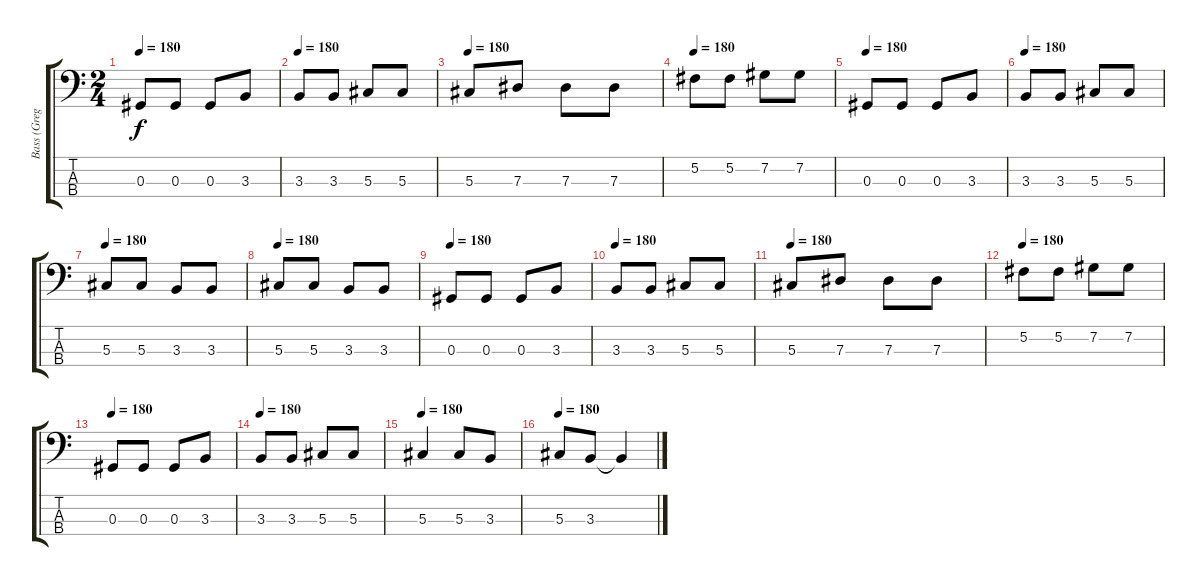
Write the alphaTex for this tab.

\track ("Bass (Greg Chaisson)" "Bass (Greg") {instrument electricbassfinger}
\staff {score tabs}
\tuning (Gb2 Db2 Ab1 Eb1) {hide}
\ts (2 4)
\tempo 180
\clef f4
\ks c
0.3.8{dy f} 0.3.8 0.3.8 3.3.8 |
\tempo 180
3.3.8 3.3.8 5.3.8 5.3.8 |
\tempo 180
5.3.8 7.3.8 7.3.8 7.3.8 |
\tempo 180
5.2.8 5.2.8 7.2.8 7.2.8 |
\tempo 180
0.3.8 0.3.8 0.3.8 3.3.8 |
\tempo 180
3.3.8 3.3.8 5.3.8 5.3.8 |
\tempo 180
5.3.8 5.3.8 3.3.8 3.3.8 |
\tempo 180
5.3.8 5.3.8 3.3.8 3.3.8 |
\tempo 180
0.3.8 0.3.8 0.3.8 3.3.8 |
\tempo 180
3.3.8 3.3.8 5.3.8 5.3.8 |
\tempo 180
5.3.8 7.3.8 7.3.8 7.3.8 |
\tempo 180
5.2.8 5.2.8 7.2.8 7.2.8 |
\tempo 180
0.3.8 0.3.8 0.3.8 3.3.8 |
\tempo 180
3.3.8 3.3.8 5.3.8 5.3.8 |
\tempo 180
5.3.4 5.3.8 3.3.8 |
\tempo 180
5.3.8 3.3.8 3.3{t}.4
